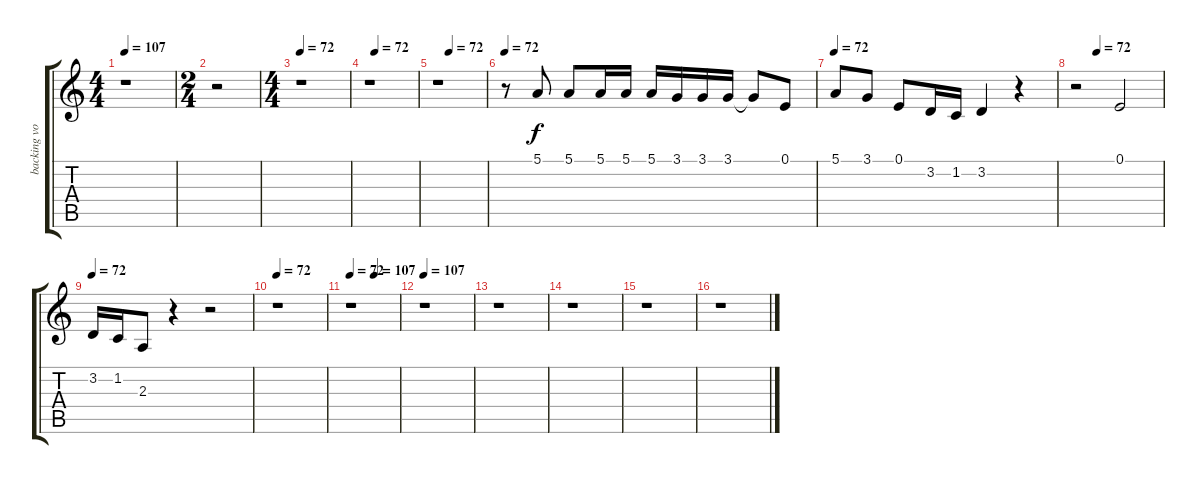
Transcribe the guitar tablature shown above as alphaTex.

\track ("backing vocals" "backing vo") {instrument panflute}
\staff {score tabs}
\tuning (E4 B3 G3 D3 A2 E2) {hide}
\ts (4 4)
\tempo 107
\clef g2
\ks c
r.1{dy f} |
\ts (2 4)
r.2 |
\ts (4 4)
\tempo 72
r.1 |
\tempo (72 0.125)
r.1 |
\tempo (72 0.25)
r.1 |
\tempo 72
r.8 5.1.8 5.1.8 5.1.16 5.1.16 5.1.16 3.1.16 3.1.16 3.1.16 3.1{t}.8 0.1.8 |
\tempo 72
5.1.8 3.1.8 0.1.8 3.2.16 1.2.16 3.2.4 r.4 |
\tempo (72 0.25)
r.2 0.1.2 |
\tempo 72
3.2.16 1.2.16 2.3.8 r.4 r.2 |
\tempo 72
r.1 |
\tempo (107 0.5)
\tempo 72
r.1 |
\tempo 107
r.1 |
r.1 |
r.1 |
r.1 |
r.1
